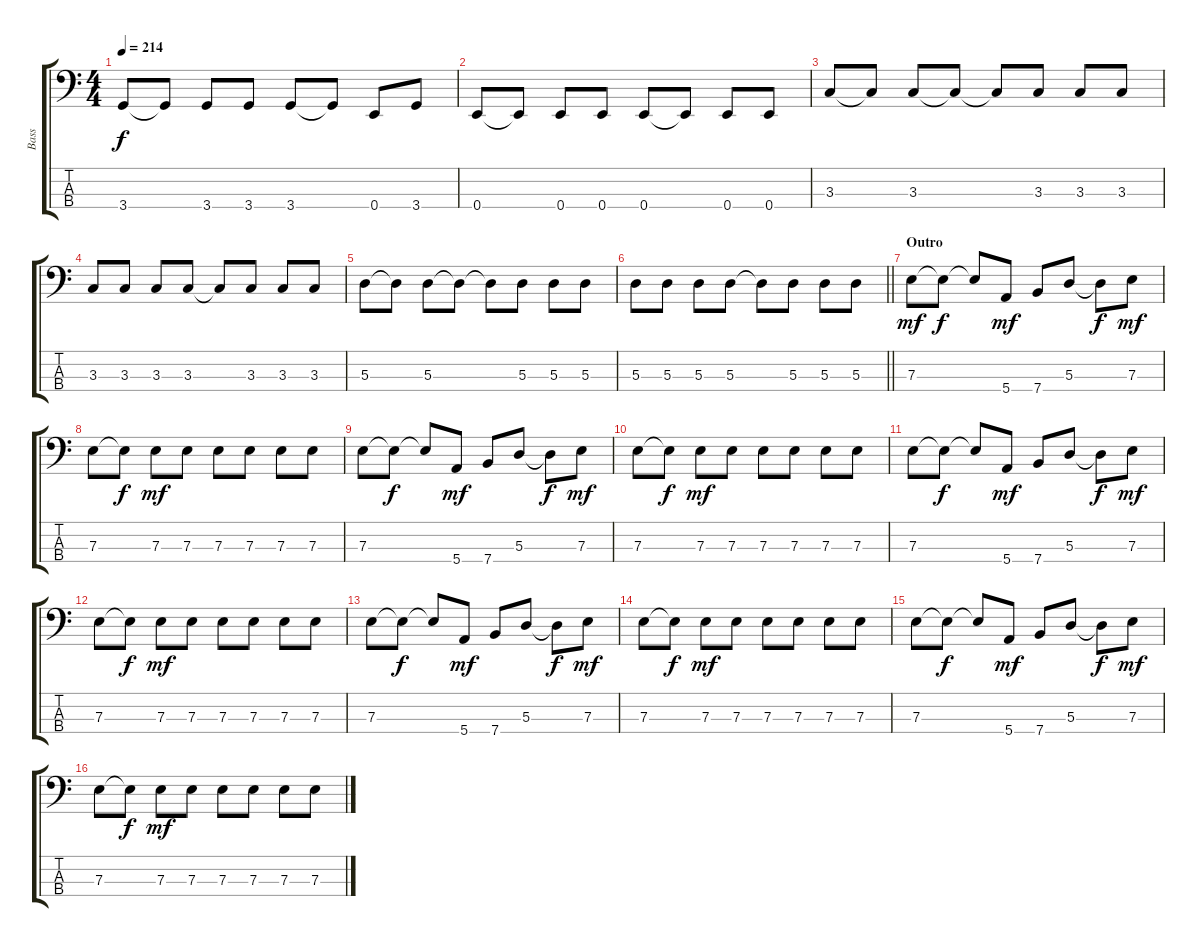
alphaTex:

\track ("Bass" "Bass") {instrument electricbassfinger}
\staff {score tabs}
\tuning (G2 D2 A1 E1) {hide}
\ts (4 4)
\tempo 214
\clef f4
\ks c
3.4.8{dy f} 3.4{t}.8 3.4.8 3.4.8 3.4.8 3.4{t}.8 0.4.8 3.4.8 |
0.4.8 0.4{t}.8 0.4.8 0.4.8 0.4.8 0.4{t}.8 0.4.8 0.4.8 |
3.3.8 3.3{t}.8 3.3.8 3.3{t}.8 3.3{t}.8 3.3.8 3.3.8 3.3.8 |
3.3.8 3.3.8 3.3.8 3.3.8 3.3{t}.8 3.3.8 3.3.8 3.3.8 |
5.3.8 5.3{t}.8 5.3.8 5.3{t}.8 5.3{t}.8 5.3.8 5.3.8 5.3.8 |
\barLineRight lightlight
5.3.8 5.3.8 5.3.8 5.3.8 5.3{t}.8 5.3.8 5.3.8 5.3.8 |
\section ("" "Outro")
7.3.8{dy mf} 7.3{t}.8{dy f} 7.3{t}.8 5.4.8{dy mf} 7.4.8 5.3.8 5.3{t}.8{dy f} 7.3.8{dy mf} |
7.3.8 7.3{t}.8{dy f} 7.3.8{dy mf} 7.3.8 7.3.8 7.3.8 7.3.8 7.3.8 |
7.3.8 7.3{t}.8{dy f} 7.3{t}.8 5.4.8{dy mf} 7.4.8 5.3.8 5.3{t}.8{dy f} 7.3.8{dy mf} |
7.3.8 7.3{t}.8{dy f} 7.3.8{dy mf} 7.3.8 7.3.8 7.3.8 7.3.8 7.3.8 |
7.3.8 7.3{t}.8{dy f} 7.3{t}.8 5.4.8{dy mf} 7.4.8 5.3.8 5.3{t}.8{dy f} 7.3.8{dy mf} |
7.3.8 7.3{t}.8{dy f} 7.3.8{dy mf} 7.3.8 7.3.8 7.3.8 7.3.8 7.3.8 |
7.3.8 7.3{t}.8{dy f} 7.3{t}.8 5.4.8{dy mf} 7.4.8 5.3.8 5.3{t}.8{dy f} 7.3.8{dy mf} |
7.3.8 7.3{t}.8{dy f} 7.3.8{dy mf} 7.3.8 7.3.8 7.3.8 7.3.8 7.3.8 |
7.3.8 7.3{t}.8{dy f} 7.3{t}.8 5.4.8{dy mf} 7.4.8 5.3.8 5.3{t}.8{dy f} 7.3.8{dy mf} |
7.3.8 7.3{t}.8{dy f} 7.3.8{dy mf} 7.3.8 7.3.8 7.3.8 7.3.8 7.3.8
